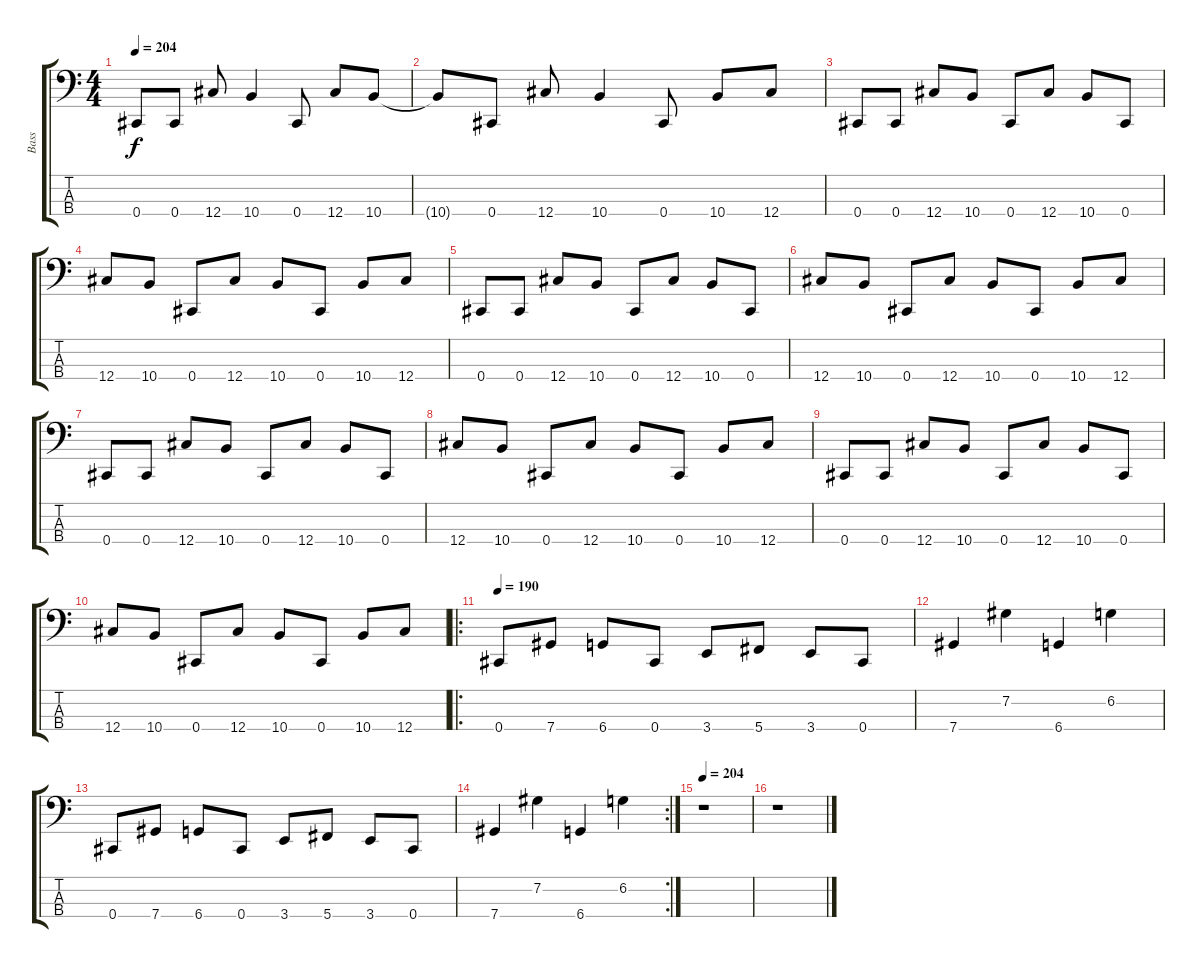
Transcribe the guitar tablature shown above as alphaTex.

\track ("Bass" "Bass") {instrument electricbassfinger}
\staff {score tabs}
\tuning (Gb2 Db2 Ab1 Db1) {hide}
\ts (4 4)
\tempo 204
\clef f4
\ks c
0.4.8{dy f} 0.4.8 12.4.8 10.4.4 0.4.8 12.4.8 10.4.8 |
10.4{t}.8 0.4.8 12.4.8 10.4.4 0.4.8 10.4.8 12.4.8 |
0.4.8 0.4.8 12.4.8 10.4.8 0.4.8 12.4.8 10.4.8 0.4.8 |
12.4.8 10.4.8 0.4.8 12.4.8 10.4.8 0.4.8 10.4.8 12.4.8 |
0.4.8 0.4.8 12.4.8 10.4.8 0.4.8 12.4.8 10.4.8 0.4.8 |
12.4.8 10.4.8 0.4.8 12.4.8 10.4.8 0.4.8 10.4.8 12.4.8 |
0.4.8 0.4.8 12.4.8 10.4.8 0.4.8 12.4.8 10.4.8 0.4.8 |
12.4.8 10.4.8 0.4.8 12.4.8 10.4.8 0.4.8 10.4.8 12.4.8 |
0.4.8 0.4.8 12.4.8 10.4.8 0.4.8 12.4.8 10.4.8 0.4.8 |
12.4.8 10.4.8 0.4.8 12.4.8 10.4.8 0.4.8 10.4.8 12.4.8 |
\ro
\tempo 190
0.4.8 7.4.8 6.4.8 0.4.8 3.4.8 5.4.8 3.4.8 0.4.8 |
7.4.4 7.2.4 6.4.4 6.2.4 |
0.4.8 7.4.8 6.4.8 0.4.8 3.4.8 5.4.8 3.4.8 0.4.8 |
\rc 2
7.4.4 7.2.4 6.4.4 6.2.4 |
\tempo 204
r.1 |
r.1
